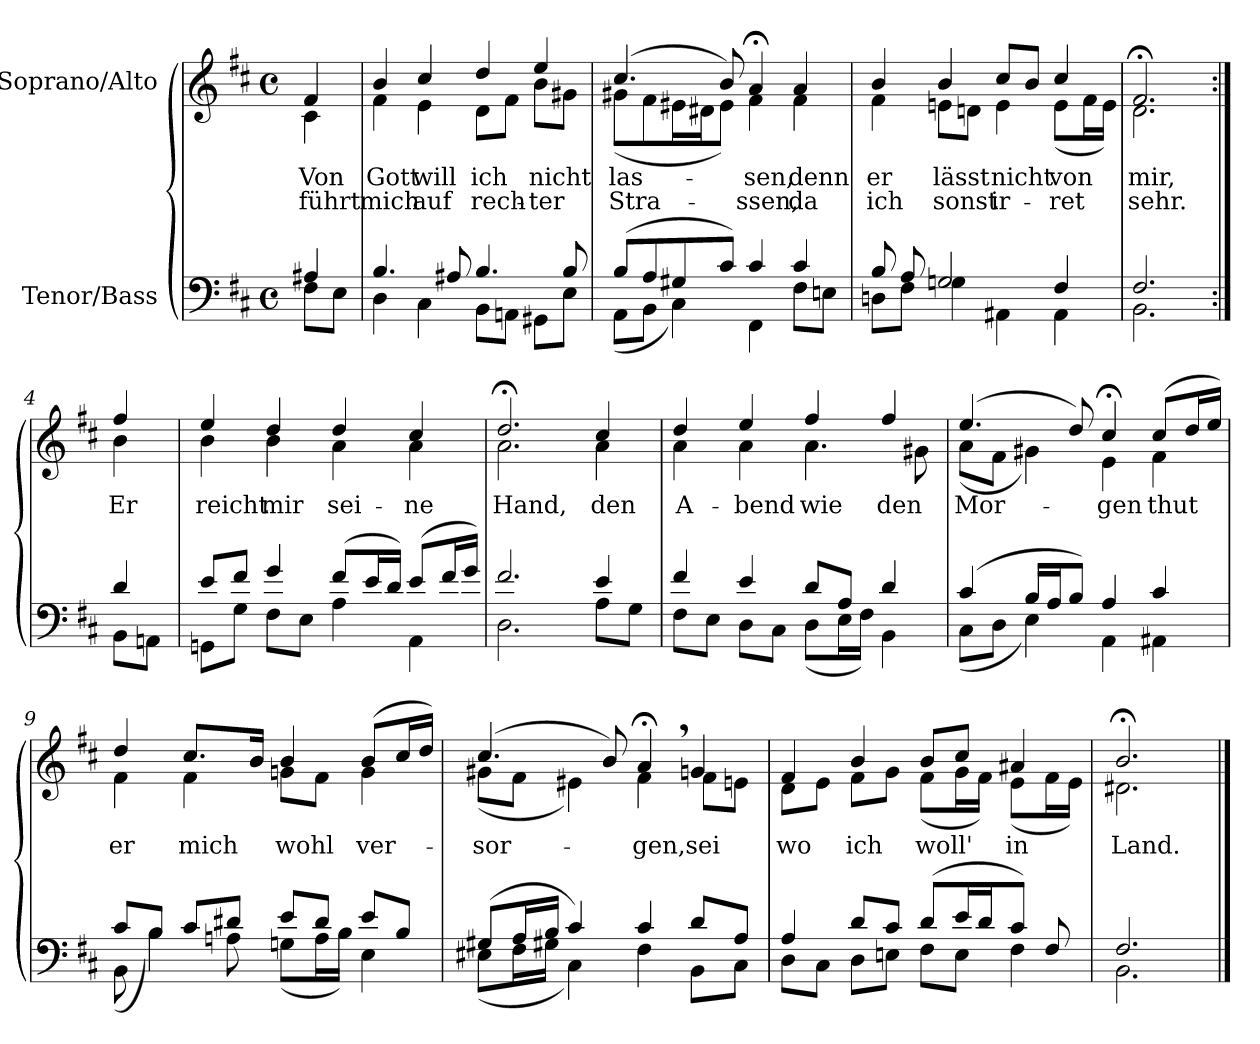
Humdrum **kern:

**kern	**kern	**text	**text
*part2	*part1	*part1	*part1
*staff2	*staff1	*staff1	*staff1
*I"Tenor/Bass	*I"Soprano/Alto	*	*
*clefF4	*clefG2	*	*
*k[f#c#]	*k[f#c#]	*	*
*M4/4	*M4/4	*	*
*met(c)	*met(c)	*	*
=	=	=	=
*^	*	*	*
!	!	!	!LO:LY:b	!LO:LY:b
*	*	*^	*	*
4A#X/	8F#\L	4f#/	4c#\	Von	führt
.	8E\J	.	.	.	.
=1	=1	=1	=1	=1	=1
!	!	!	!	!LO:LY:b	!LO:LY:b
4.B/	4D\	4b/	4f#\	Gott	mich
!	!	!	!	!LO:LY:b	!LO:LY:b
.	4C#\	4cc#/	4e\	will	auf
8A#X/	.	.	.	.	.
!	!	!	!	!LO:LY:b	!LO:LY:b
4.B/	8BB\L	4dd/	8d\L	ich	rech-
.	8AAn\J	.	8f#\J	.	.
!	!	!	!	!LO:LY:b	!LO:LY:b
.	8GG#X\L	4ee/	8b\L	nicht	-ter
8B/	8E\J	.	8g#X\J	.	.
=2	=2	=2	=2	=2	=2
!	!	!	!	!LO:LY:b	!LO:LY:b
(8B/L	(8AA\L	(4.cc#/	(8g#X\L	las-	Stra-
8A/	8BB\J	.	8f#\	.	.
8G#X/	4C#\)	.	16e#X\L	.	.
.	.	.	16d#X\J	.	.
8c#/J)	.	8b/)	8e#\J)	.	.
!	!	!	!	!LO:LY:b	!LO:LY:b
4c#/	4FF#\	4a;</	4f#\	-sen,	-ssen,
!	!	!	!	!LO:LY:b	!LO:LY:b
4c#/	8F#\L	4a/	4f#\	denn	da
.	8En\J	.	.	.	.
=3	=3	=3	=3	=3	=3
!	!	!	!	!LO:LY:b	!LO:LY:b
8B/	8Dn\L	4b/	4f#\	er	ich
8A/	8F#\J	.	.	.	.
!	!	!	!	!LO:LY:b	!LO:LY:b
2Gn/	4G\	4b/	8en\L	lässt	sonst
.	.	.	8dn\J	.	.
!	!	!	!	!LO:LY:b	!LO:LY:b
.	4AA#X\	8cc#/L	4e\	nicht	ir-
.	.	8b/J	.	.	.
!	!	!	!	!LO:LY:b	!LO:LY:b
4F#/	4AA#\	4cc#/	(8e\L	von	-ret
.	.	.	16f#\L	.	.
.	.	.	16e\JJ)	.	.
=4	=4	=4	=4	=4	=4
!	!	!	!	!LO:LY:b	!LO:LY:b
2.F#/	2.BB\	2.f#;</	2.d\	mir,	sehr.
!!LO:LB:g=z	!!
=4X1:|!	=4X1:|!	=4X1:|!	=4X1:|!	=4X1:|!	=4X1:|!
!	!	!	!	!LO:LY:b	!
4d/	8BB\L	4ff#/	4b\	Er	.
.	8AAn\J	.	.	.	.
=5	=5	=5	=5	=5	=5
!	!	!	!	!LO:LY:b	!
8e/L	8GGn\L	4ee/	4b\	reicht	.
8f#/J	8G\J	.	.	.	.
!	!	!	!	!LO:LY:b	!
4g/	8F#\L	4dd/	4b\	mir	.
.	8E\J	.	.	.	.
!	!	!	!	!LO:LY:b	!
(8f#/L	4A\	4dd/	4a\	sei-	.
16e/L	.	.	.	.	.
16d/JJ)	.	.	.	.	.
!	!	!	!	!LO:LY:b	!
(8e/L	4AA\	4cc#/	4a\	-ne	.
16f#/L	.	.	.	.	.
16g/JJ)	.	.	.	.	.
=6	=6	=6	=6	=6	=6
!	!	!	!	!LO:LY:b	!
2.f#/	2.D\	2.dd;</	2.a\	Hand,	.
!	!	!	!	!LO:LY:b	!
4e/	8A\L	4cc#/	4a\	den	.
.	8G\J	.	.	.	.
=7	=7	=7	=7	=7	=7
!	!	!	!	!LO:LY:b	!
4f#/	8F#\L	4dd/	4a\	A-	.
.	8E\J	.	.	.	.
!	!	!	!	!LO:LY:b	!
4e/	8D\L	4ee/	4a\	-bend	.
.	8C#\J	.	.	.	.
!	!	!	!	!LO:LY:b	!
8d/L	(8D\L	4ff#/	4.a\	wie	.
8A/J	16E\L	.	.	.	.
.	16F#\JJ)	.	.	.	.
!	!	!	!	!LO:LY:b	!
4d/	4BB\	4ff#/	.	den	.
.	.	.	8g#X\	.	.
=8	=8	=8	=8	=8	=8
!	!	!	!	!LO:LY:b	!
(4c#/	(8C#\L	(4.ee/	(8a\L	Mor-	.
.	8D\J	.	8f#\J	.	.
16B/LL	4E\)	.	4g#X\)	.	.
16A/J	.	.	.	.	.
8B/J)	.	8dd/)	.	.	.
!	!	!	!	!LO:LY:b	!
4A/	4AA\	4cc#;</	4e\	-gen	.
!	!	!	!	!LO:LY:b	!
4c#/	4AA#X\	(8cc#/L	4f#\	thut	.
.	.	16dd/L	.	.	.
.	.	16ee/JJ)	.	.	.
!!LO:LB:g=z	!!
=9	=9	=9	=9	=9	=9
!	!	!	!	!LO:LY:b	!
8c#/L	(8BB\	4dd/	4f#\	er	.
8B/J	4B\)	.	.	.	.
!	!	!	!	!LO:LY:b	!
8c#/L	.	8.cc#/L	4f#\	mich	.
8d#X/J	8An\	.	.	.	.
.	.	16b/Jk	.	.	.
!	!	!	!	!LO:LY:b	!
8e/L	(8Gn\L	4b/	8gn\L	wohl	.
8d#/J	16A\L	.	8f#\J	.	.
.	16B\JJ)	.	.	.	.
!	!	!	!	!LO:LY:b	!
8e/L	4E\	(8b/L	4g\	ver-	.
8B/J	.	16cc#/L	.	.	.
.	.	16dd/JJ)	.	.	.
=10	=10	=10	=10	=10	=10
!	!	!	!	!LO:LY:b	!
(8G#X/L	(8E#X\L	(4.cc#/	(8g#X\L	-sor-	.
16A/L	16F#\L	.	8f#\J	.	.
16B/JJ	16G#X\JJ	.	.	.	.
4c#/)	4C#\)	.	4e#X\)	.	.
.	.	8b/)	.	.	.
!	!	!	!	!LO:LY:b	!
4c#/	4F#\	4a;<,/	4f#\	-gen,	.
!	!	!	!	!LO:LY:b	!
8d/L	8BB\L	4gn/	8f#\L	sei	.
8A/J	8C#\J	.	8en\J	.	.
=11	=11	=11	=11	=11	=11
!	!	!	!	!LO:LY:b	!
4A/	8D\L	4f#/	8d\L	wo	.
.	8C#\J	.	8e\J	.	.
!	!	!	!	!LO:LY:b	!
8d/L	8D\L	4b/	8f#\L	ich	.
8c#/J	8En\J	.	8g\J	.	.
!	!	!	!	!LO:LY:b	!
(8d/L	8F#\L	8b/L	(8f#\L	woll'	.
16e/L	8E\J	8cc#/J	16g\L	.	.
16d/J	.	.	16f#\JJ)	.	.
!	!	!	!	!LO:LY:b	!
8c#/J)	4F#\	4a#X/	(8e\L	in	.
8F#/	.	.	16f#\L	.	.
.	.	.	16e\JJ)	.	.
=12	=12	=12	=12	=12	=12
!	!	!	!	!LO:LY:b	!
2.F#/	2.BB\	2.b;</	2.d#X\	Land.	.
*v	*v	*	*	*	*
*	*v	*v	*	*
==	==	==	==
*-	*-	*-	*-
